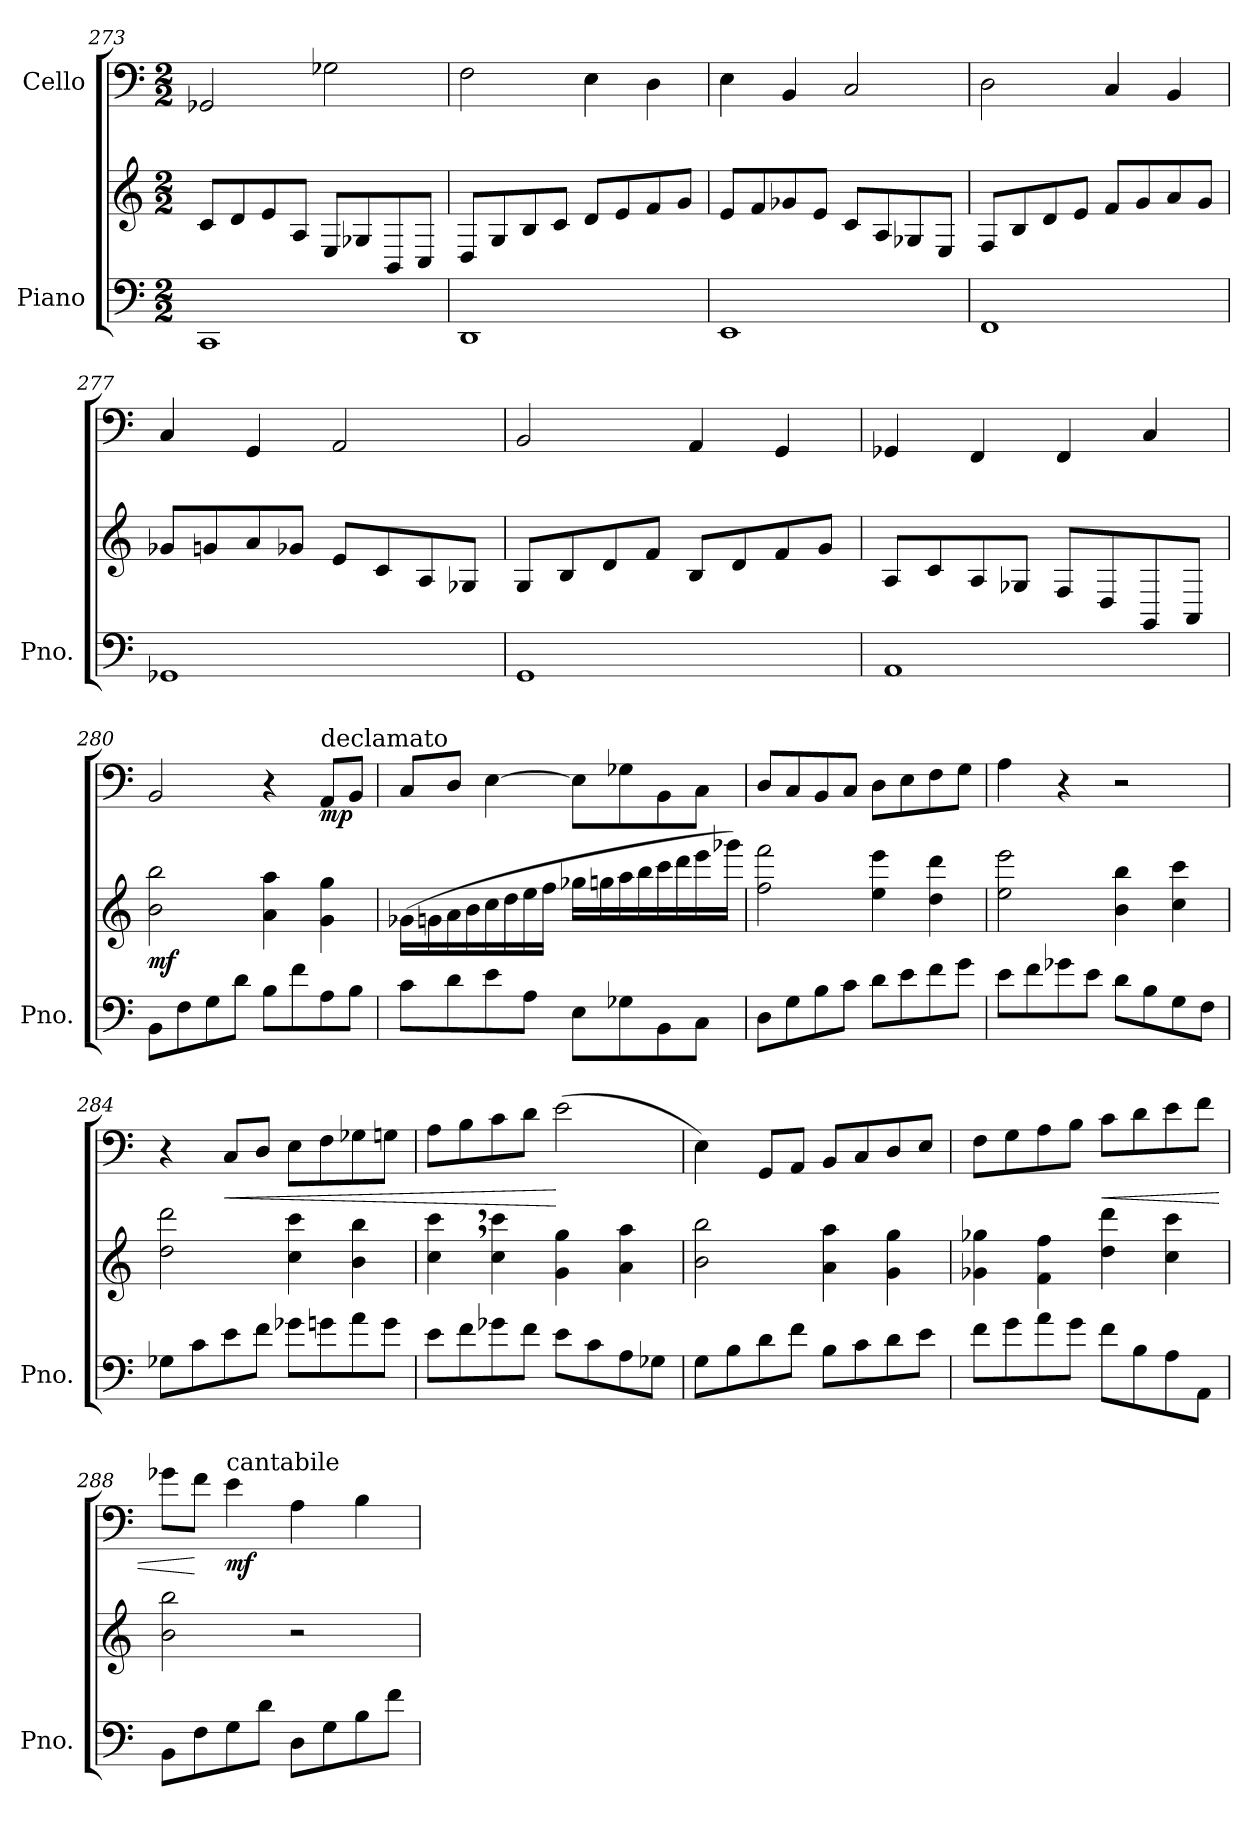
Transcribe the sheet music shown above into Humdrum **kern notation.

**kern	**kern	**dynam	**kern	**dynam
*part2	*part2	*part2	*part1	*part1
*staff3	*staff2	*staff2/3	*staff1	*staff1
*I"Piano	*	*	*I"Cello	*
*I'Pno.	*	*	*	*
*clefF4	*clefG2	*	*clefF4	*
*k[]	*k[]	*	*k[]	*
*M2/2	*M2/2	*	*M2/2	*
=273	=273	=273	=273	=273
1CC	8cL	.	2GG-X	.
.	8d	.	.	.
.	8e	.	.	.
.	8AJ	.	.	.
.	8EL	.	2G-X	.
.	8G-X	.	.	.
.	8BB	.	.	.
.	8CJ	.	.	.
=274	=274	=274	=274	=274
1DD	8DL	.	2F	.
.	8G	.	.	.
.	8B	.	.	.
.	8cJ	.	.	.
.	8dL	.	4E	.
.	8e	.	.	.
.	8f	.	4D	.
.	8gJ	.	.	.
=275	=275	=275	=275	=275
1EE	8eL	.	4E	.
.	8f	.	.	.
.	8g-X	.	4BB	.
.	8eJ	.	.	.
.	8cL	.	2C	.
.	8A	.	.	.
.	8G-X	.	.	.
.	8EJ	.	.	.
=276	=276	=276	=276	=276
1FF	8FL	.	2D	.
.	8B	.	.	.
.	8d	.	.	.
.	8eJ	.	.	.
.	8fL	.	4C	.
.	8g	.	.	.
.	8a	.	4BB	.
.	8gJ	.	.	.
=277	=277	=277	=277	=277
1GG-X	8g-XL	.	4C	.
.	8gn	.	.	.
.	8a	.	4GG	.
.	8g-XJ	.	.	.
.	8eL	.	2AA	.
.	8c	.	.	.
.	8A	.	.	.
.	8G-XJ	.	.	.
=278	=278	=278	=278	=278
1GG	8GL	.	2BB	.
.	8B	.	.	.
.	8d	.	.	.
.	8fJ	.	.	.
.	8BL	.	4AA	.
.	8d	.	.	.
.	8f	.	4GG	.
.	8gJ	.	.	.
=279	=279	=279	=279	=279
1AA	8AL	.	4GG-X	.
.	8c	.	.	.
.	8A	.	4FF	.
.	8G-XJ	.	.	.
.	8FL	.	4FF	.
.	8D	.	.	.
.	8GG	.	4C	.
.	8AAJ	.	.	.
=280	=280	=280	=280	=280
!	!	!LO:DY:b	!	!
8BBL	2b 2bb	mf	2BB	.
8F	.	.	.	.
8G	.	.	.	.
8dJ	.	.	.	.
8BL	4a 4aa	.	4r	.
8f	.	.	.	.
!	!	!	!LO:TX:a:t=declamato	!
!	!	!	!	!LO:DY:b
8A	4g 4gg	.	8AAL	mp
8BJ	.	.	8BBJ	.
=281	=281	=281	=281	=281
8cL	(16g-XLL	.	8CL	.
.	16gn	.	.	.
8d	16a	.	8DJ	.
.	16b	.	.	.
8e	16cc	.	[4E	.
.	16dd	.	.	.
8AJ	16ee	.	.	.
.	16ffJJ	.	.	.
8EL	16gg-XLL	.	8EL]	.
.	16ggn	.	.	.
8G-X	16aa	.	8G-X	.
.	16bb	.	.	.
8BB	16ccc	.	8BB	.
.	16ddd	.	.	.
8CJ	16eee	.	8CJ	.
.	16ggg-XJJ)	.	.	.
=282	=282	=282	=282	=282
8DL	2fff 2ff	.	8DL	.
8G	.	.	8C	.
8B	.	.	8BB	.
8cJ	.	.	8CJ	.
8dL	4eee 4ee	.	8DL	.
8e	.	.	8E	.
8f	4ddd 4dd	.	8F	.
8gJ	.	.	8GJ	.
=283	=283	=283	=283	=283
8eL	2eee 2ee	.	4A	.
8f	.	.	.	.
8g-X	.	.	4r	.
8eJ	.	.	.	.
8dL	4bb 4b	.	2r	.
8B	.	.	.	.
8G	4ccc 4cc	.	.	.
8FJ	.	.	.	.
=284	=284	=284	=284	=284
8G-XL	2dd 2ddd	.	4r	.
8c	.	.	.	.
!	!	!	!	!LO:HP:b
8e	.	.	8CL	<
8fJ	.	.	8DJ	.
8g-XL	4cc 4ccc	.	8EL	.
8gn	.	.	8F	.
8a	4b 4bb	.	8G-X	.
8gJ	.	.	8GnJ	.
=285	=285	=285	=285	=285
8eL	4cc, 4ccc,	.	8AL	.
8f	.	.	8B	.
8g-X	4cc 4ccc	.	8c	.
8fJ	.	.	8dJ	.
8eL	4g 4gg	.	(2e	[
8c	.	.	.	.
8A	4a 4aa	.	.	.
8G-XJ	.	.	.	.
=286	=286	=286	=286	=286
8GL	2b 2bb	.	4E)	.
8B	.	.	.	.
8d	.	.	8GGL	.
8fJ	.	.	8AAJ	.
8BL	4a 4aa	.	8BBL	.
8c	.	.	8C	.
8d	4g 4gg	.	8D	.
8eJ	.	.	8EJ	.
=287	=287	=287	=287	=287
8fL	4g-X 4gg-X	.	8FL	.
8g	.	.	8G	.
8a	4f 4ff	.	8A	.
8gJ	.	.	8BJ	.
!	!	!	!	!LO:HP:b
8fL	4dd 4ddd	.	8cL	<
8B	.	.	8d	.
8A	4cc 4ccc	.	8e	.
8AAJ	.	.	8fJ	.
=288	=288	=288	=288	=288
8BBL	2b 2bb	.	8g-XL	.
8F	.	.	8fJ	[
!	!	!	!LO:TX:a:t=cantabile	!
!	!	!	!	!LO:DY:b
8G	.	.	4e	mf
8dJ	.	.	.	.
8DL	2r	.	4A	.
8G	.	.	.	.
8B	.	.	4B	.
8fJ	.	.	.	.
=	=	=	=	=
*-	*-	*-	*-	*-
